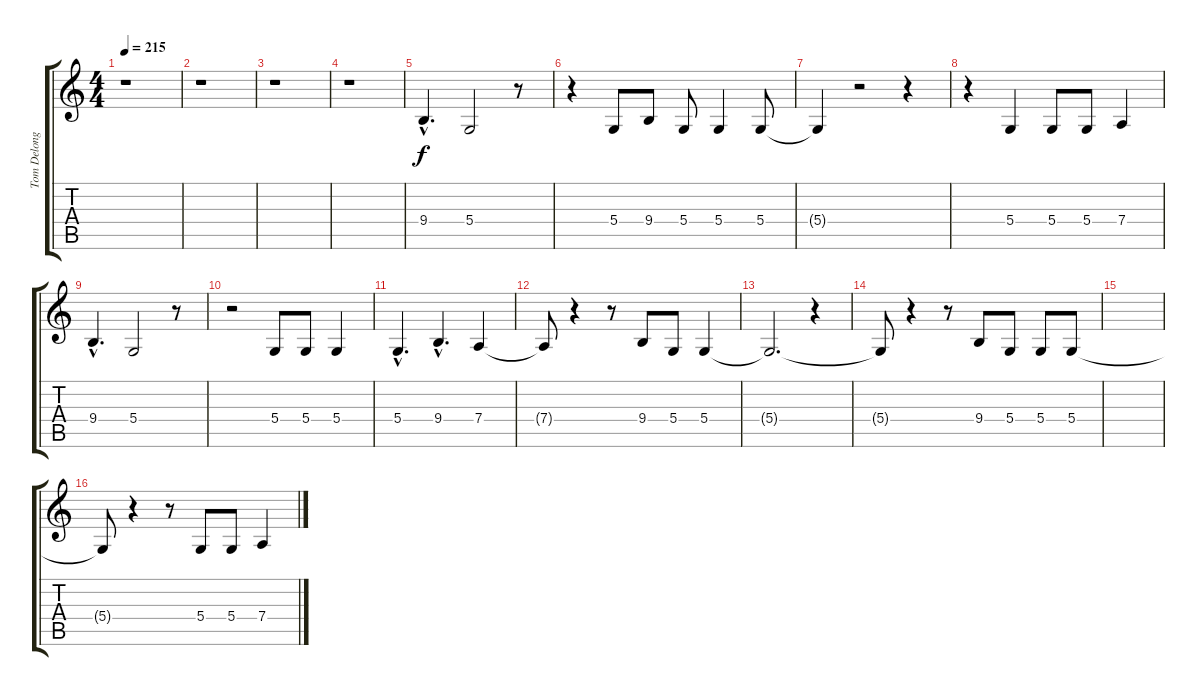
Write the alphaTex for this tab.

\track ("Tom Delonge (Vocals)" "Tom Delong") {instrument lead6voice}
\staff {score tabs}
\tuning (E4 B3 G3 D3 A2 E2) {hide}
\ts (4 4)
\tempo 215
\clef g2
\ks c
r.1{dy f} |
r.1 |
r.1 |
r.1 |
9.4{hac}.4{d} 5.4.2 r.8 |
r.4 5.4.8 9.4.8 5.4.8 5.4.4 5.4.8 |
5.4{t}.4 r.2 r.4 |
r.4 5.4.4 5.4.8 5.4.8 7.4.4 |
9.4{hac}.4{d} 5.4.2 r.8 |
r.2 5.4.8 5.4.8 5.4.4 |
5.4{hac}.4{d} 9.4{hac}.4{d} 7.4.4 |
7.4{t}.8 r.4 r.8 9.4.8 5.4.8 5.4.4 |
5.4{t}.2{d} r.4 |
5.4{t}.8 r.4 r.8 9.4.8 5.4.8 5.4.8 5.4.8 |
|
5.4{t}.8 r.4 r.8 5.4.8 5.4.8 7.4.4
